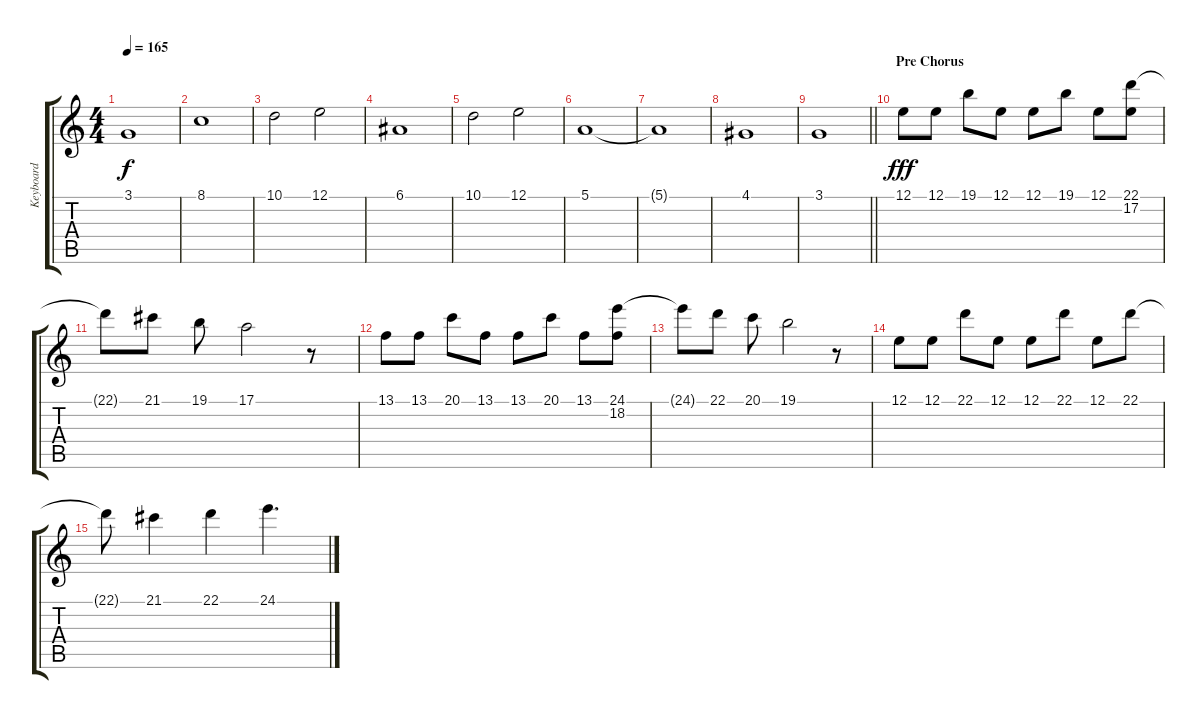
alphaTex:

\track ("Keyboard" "Keyboard") {instrument stringensemble1}
\staff {score tabs}
\tuning (E4 B3 G3 D3 A2 E2) {hide}
\ts (4 4)
\tempo 165
\clef g2
\ks c
3.1.1{dy f} |
8.1.1 |
10.1.2 12.1.2 |
6.1.1 |
10.1.2 12.1.2 |
5.1.1 |
5.1{t}.1 |
4.1.1 |
\barLineRight lightlight
3.1.1 |
\section ("" "Pre Chorus")
12.1.8{dy fff volume 5 instrument stringensemble1} 12.1.8 19.1.8 12.1.8 12.1.8 19.1.8 12.1.8 (22.1 17.2).8 |
22.1{t}.8 21.1.8 19.1.8 17.1.2 r.8 |
13.1.8 13.1.8 20.1.8 13.1.8 13.1.8 20.1.8 13.1.8 (24.1 18.2).8 |
24.1{t}.8 22.1.8 20.1.8 19.1.2 r.8 |
12.1.8 12.1.8 22.1.8 12.1.8 12.1.8 22.1.8 12.1.8 22.1.8 |
22.1{t}.8 21.1.4 22.1.4 24.1.4{d}
